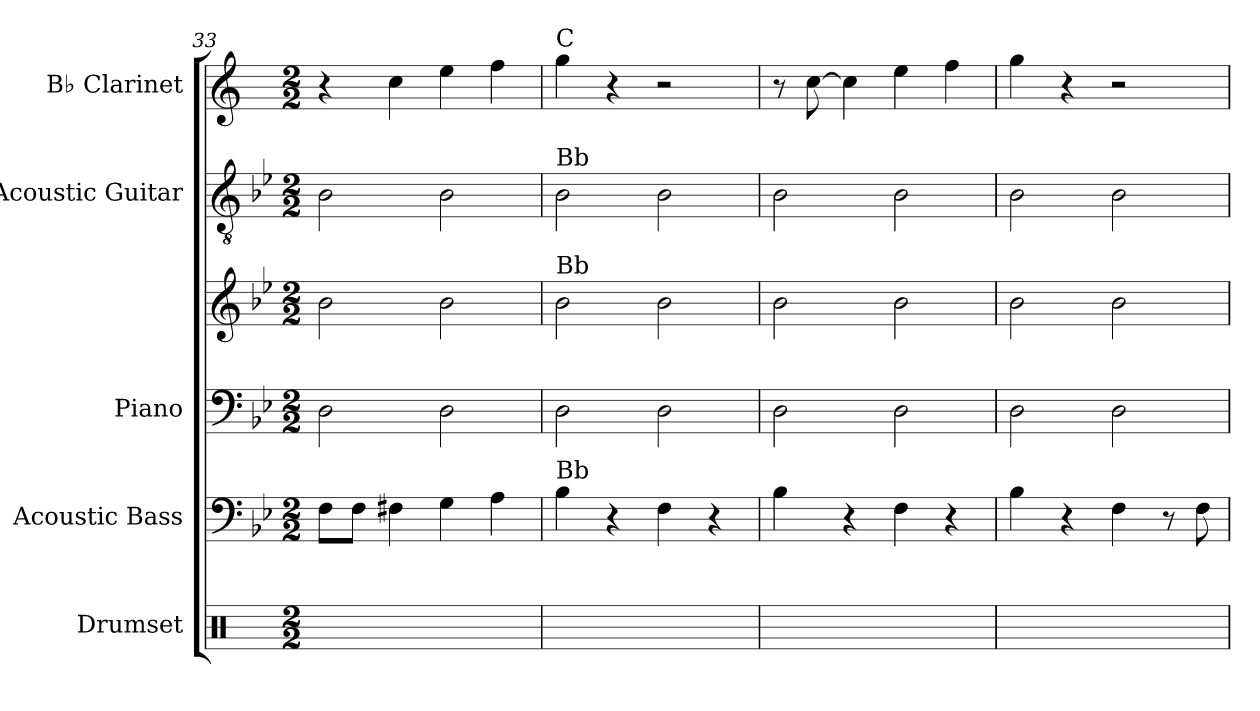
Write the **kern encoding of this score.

**kern	**kern	**kern	**kern	**kern	**kern
*part5	*part4	*part3	*part3	*part2	*part1
*staff6	*staff5	*staff4	*staff3	*staff2	*staff1
*I"Drumset	*I"Acoustic Bass	*I"Piano	*	*I"Acoustic Guitar	*I"B♭ Clarinet
*I'D. Set	*I'Bass	*I'Pno.	*	*I'Guit.	*I'B♭ Cl.
*clefX	*clefF4	*clefF4	*clefG2	*clefGv2	*clefG2
*	*ITrd7c12	*	*	*	*ITrd1c2
*k[]	*k[b-e-]	*k[b-e-]	*k[b-e-]	*k[b-e-]	*k[b-e-]
*M2/2	*M2/2	*M2/2	*M2/2	*M2/2	*M2/2
=33	=33	=33	=33	=33	=33
2R	8FF\L	2D	2b-	2B-	4r
.	8FF\J	.	.	.	.
.	4FF#X\	.	.	.	4b-\
2R	4GG\	2D	2b-	2B-	4dd\
.	4AA\	.	.	.	4ee-\
!!LO:LB:g=z
=34	=34	=34	=34	=34	=34
!	!	!	!	!	!LO:TX:a:t=C
!	!	!	!	!LO:TX:a:t=Bb	!
!	!	!	!LO:TX:a:t=Bb	!	!
!	!LO:TX:a:t=Bb	!	!	!	!
2R	4BB-\	2D	2b-	2B-	4ff\
.	4r	.	.	.	4r
2R	4FF\	2D	2b-	2B-	2r
.	4r	.	.	.	.
=35	=35	=35	=35	=35	=35
2R	4BB-\	2D	2b-	2B-	8r
.	.	.	.	.	[8b-\
.	4r	.	.	.	4b-\]
2R	4FF\	2D	2b-	2B-	4dd\
.	4r	.	.	.	4ee-\
=36	=36	=36	=36	=36	=36
2R	4BB-\	2D	2b-	2B-	4ff\
.	4r	.	.	.	4r
2R	4FF\	2D	2b-	2B-	2r
.	8r	.	.	.	.
.	8FF\	.	.	.	.
=	=	=	=	=	=
*-	*-	*-	*-	*-	*-
